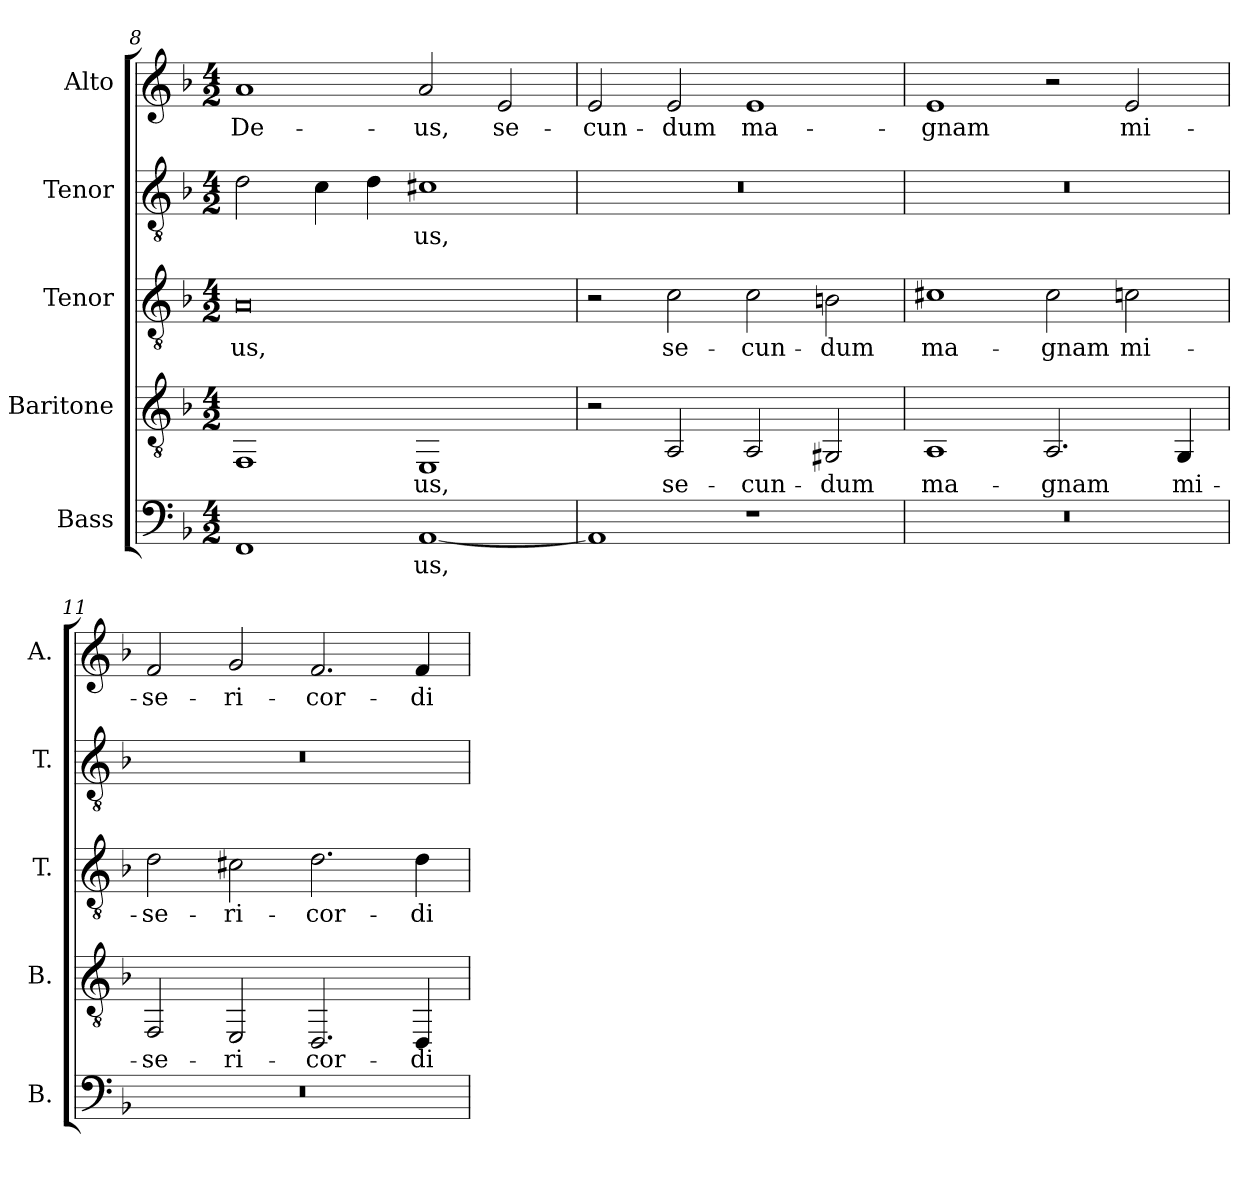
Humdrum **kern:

**kern	**text	**kern	**text	**kern	**text	**kern	**text	**kern	**text
*part5	*part5	*part4	*part4	*part3	*part3	*part2	*part2	*part1	*part1
*staff5	*staff5	*staff4	*staff4	*staff3	*staff3	*staff2	*staff2	*staff1	*staff1
*I"Bass	*	*I"Baritone	*	*I"Tenor	*	*I"Tenor	*	*I"Alto	*
*I'B.	*	*I'B.	*	*I'T.	*	*I'T.	*	*I'A.	*
*clefF4	*	*clefGv2	*	*clefGv2	*	*clefGv2	*	*clefG2	*
*	*	*	*	*ITrd7c12	*	*ITrd7c12	*	*	*
*k[b-]	*	*k[b-]	*	*k[b-]	*	*k[b-]	*	*k[b-]	*
*F:	*	*F:	*	*F:	*	*F:	*	*F:	*
*M4/2	*	*M4/2	*	*M4/2	*	*M4/2	*	*M4/2	*
=8	=8	=8	=8	=8	=8	=8	=8	=8	=8
!	!	!	!	!	!LO:LY:b:color=#000000	!	!	!	!
!	!	!	!	!	!	!	!	!	!LO:LY:b:color=#000000
1FFi	.	1FFi	.	0AAi	-us,	2Di\	.	1ai	De-
.	.	.	.	.	.	4Ci\	.	.	.
.	.	.	.	.	.	4Di\	.	.	.
!	!LO:LY:b:color=#000000	!	!	!	!	!	!	!	!
!	!	!	!LO:LY:b:color=#000000	!	!	!	!	!	!
!	!	!	!	!	!	!	!LO:LY:b:color=#000000	!	!
!	!	!	!	!	!	!	!	!	!LO:LY:b:color=#000000
[1AAi	-us,	1EEi	-us,	.	.	1C#Xi	-us,	2ai/	-us,
!	!	!	!	!	!	!	!	!	!LO:LY:b:color=#000000
.	.	.	.	.	.	.	.	2ei/	se-
=9	=9	=9	=9	=9	=9	=9	=9	=9	=9
!	!	!	!	!	!	!LO:N:vis=1	!	!	!
!	!	!	!	!	!	!	!	!	!LO:LY:b:color=#000000
1AAi]	.	2r	.	2r	.	0r	.	2ei/	-cun-
!	!	!	!LO:LY:b:color=#000000	!	!	!	!	!	!
!	!	!	!	!	!LO:LY:b:color=#000000	!	!	!	!
!	!	!	!	!	!	!	!	!	!LO:LY:b:color=#000000
.	.	2AAi/	se-	2Ci\	se-	.	.	2ei/	-dum
!	!	!	!LO:LY:b:color=#000000	!	!	!	!	!	!
!	!	!	!	!	!LO:LY:b:color=#000000	!	!	!	!
!	!	!	!	!	!	!	!	!	!LO:LY:b:color=#000000
1r	.	2AAi/	-cun-	2Ci\	-cun-	.	.	1ei	ma-
!	!	!	!LO:LY:b:color=#000000	!	!	!	!	!	!
!	!	!	!	!	!LO:LY:b:color=#000000	!	!	!	!
.	.	2GG#Xi/	-dum	2BBni\	-dum	.	.	.	.
=10	=10	=10	=10	=10	=10	=10	=10	=10	=10
!LO:N:vis=1	!	!	!	!	!	!	!	!	!
!	!	!	!LO:LY:b:color=#000000	!	!	!	!	!	!
!	!	!	!	!	!LO:LY:b:color=#000000	!LO:N:vis=1	!	!	!
!	!	!	!	!	!	!	!	!	!LO:LY:b:color=#000000
0r	.	1AAi	ma-	1C#Xi	ma-	0r	.	1ei	-gnam
!	!	!	!LO:LY:b:color=#000000	!	!	!	!	!	!
!	!	!	!	!	!LO:LY:b:color=#000000	!	!	!	!
.	.	2.AAi/	-gnam	2C#i\	-gnam	.	.	2r	.
!	!	!	!	!	!LO:LY:b:color=#000000	!	!	!	!
!	!	!	!	!	!	!	!	!	!LO:LY:b:color=#000000
.	.	.	.	2Cni\	mi-	.	.	2ei/	mi-
!	!	!	!LO:LY:b:color=#000000	!	!	!	!	!	!
.	.	4GGi/	mi-	.	.	.	.	.	.
=11	=11	=11	=11	=11	=11	=11	=11	=11	=11
!LO:N:vis=1	!	!	!	!	!	!	!	!	!
!	!	!	!LO:LY:b:color=#000000	!	!	!	!	!	!
!	!	!	!	!	!LO:LY:b:color=#000000	!LO:N:vis=1	!	!	!
!	!	!	!	!	!	!	!	!	!LO:LY:b:color=#000000
0r	.	2FFi/	-se-	2Di\	-se-	0r	.	2fi/	-se-
!	!	!	!LO:LY:b:color=#000000	!	!	!	!	!	!
!	!	!	!	!	!LO:LY:b:color=#000000	!	!	!	!
!	!	!	!	!	!	!	!	!	!LO:LY:b:color=#000000
.	.	2EEi/	-ri-	2C#Xi\	-ri-	.	.	2gi/	-ri-
!	!	!	!LO:LY:b:color=#000000	!	!	!	!	!	!
!	!	!	!	!	!LO:LY:b:color=#000000	!	!	!	!
!	!	!	!	!	!	!	!	!	!LO:LY:b:color=#000000
.	.	2.DDi/	-cor-	2.Di\	-cor-	.	.	2.fi/	-cor-
!	!	!	!LO:LY:b:color=#000000	!	!	!	!	!	!
!	!	!	!	!	!LO:LY:b:color=#000000	!	!	!	!
!	!	!	!	!	!	!	!	!	!LO:LY:b:color=#000000
.	.	4DDi/	-di-	4Di\	-di-	.	.	4fi/	-di-
=	=	=	=	=	=	=	=	=	=
*-	*-	*-	*-	*-	*-	*-	*-	*-	*-
